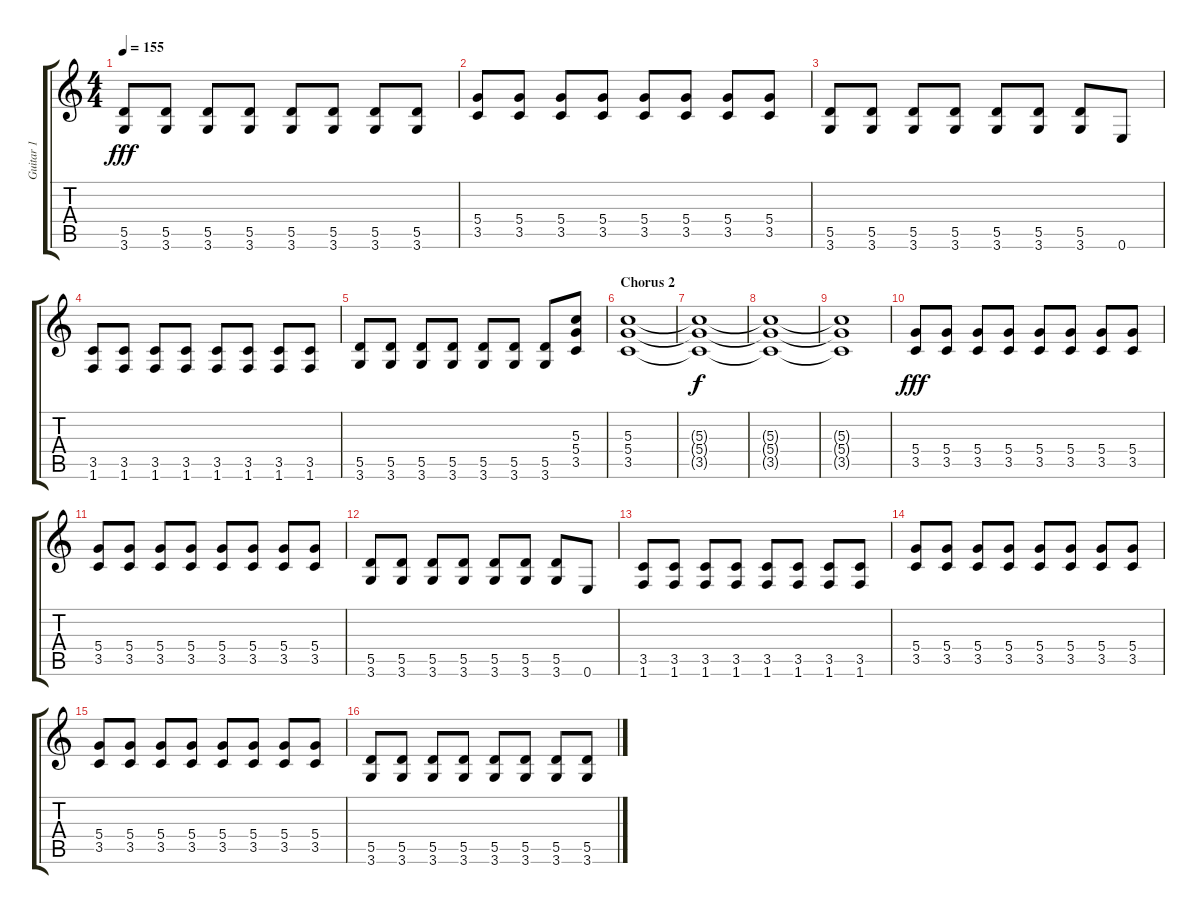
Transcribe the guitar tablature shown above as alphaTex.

\track ("Guitar 1" "Guitar 1") {instrument distortionguitar}
\staff {score tabs}
\tuning (E4 B3 G3 D3 A2 E2) {hide}
\ts (4 4)
\tempo 155
\clef g2
\ks c
(5.5 3.6).8{dy fff} (5.5 3.6).8 (5.5 3.6).8 (5.5 3.6).8 (5.5 3.6).8 (5.5 3.6).8 (5.5 3.6).8 (5.5 3.6).8 |
(5.4 3.5).8 (5.4 3.5).8 (5.4 3.5).8 (5.4 3.5).8 (5.4 3.5).8 (5.4 3.5).8 (5.4 3.5).8 (5.4 3.5).8 |
(5.5 3.6).8 (5.5 3.6).8 (5.5 3.6).8 (5.5 3.6).8 (5.5 3.6).8 (5.5 3.6).8 (5.5 3.6).8 0.6.8 |
(3.5 1.6).8 (3.5 1.6).8 (3.5 1.6).8 (3.5 1.6).8 (3.5 1.6).8 (3.5 1.6).8 (3.5 1.6).8 (3.5 1.6).8 |
(5.5 3.6).8 (5.5 3.6).8 (5.5 3.6).8 (5.5 3.6).8 (5.5 3.6).8 (5.5 3.6).8 (5.5 3.6).8 (5.3 5.4 3.5).8 |
\section ("" "Chorus 2")
(5.3 5.4 3.5).1 |
(5.3{t} 5.4{t} 3.5{t}).1{dy f volume 12} |
(5.3{t} 5.4{t} 3.5{t}).1 |
(5.3{t} 5.4{t} 3.5{t}).1 |
(5.4 3.5).8{dy fff volume 16} (5.4 3.5).8 (5.4 3.5).8 (5.4 3.5).8 (5.4 3.5).8 (5.4 3.5).8 (5.4 3.5).8 (5.4 3.5).8 |
(5.4 3.5).8 (5.4 3.5).8 (5.4 3.5).8 (5.4 3.5).8 (5.4 3.5).8 (5.4 3.5).8 (5.4 3.5).8 (5.4 3.5).8 |
(5.5 3.6).8 (5.5 3.6).8 (5.5 3.6).8 (5.5 3.6).8 (5.5 3.6).8 (5.5 3.6).8 (5.5 3.6).8 0.6.8 |
(3.5 1.6).8 (3.5 1.6).8 (3.5 1.6).8 (3.5 1.6).8 (3.5 1.6).8 (3.5 1.6).8 (3.5 1.6).8 (3.5 1.6).8 |
(5.4 3.5).8 (5.4 3.5).8 (5.4 3.5).8 (5.4 3.5).8 (5.4 3.5).8 (5.4 3.5).8 (5.4 3.5).8 (5.4 3.5).8 |
(5.4 3.5).8 (5.4 3.5).8 (5.4 3.5).8 (5.4 3.5).8 (5.4 3.5).8 (5.4 3.5).8 (5.4 3.5).8 (5.4 3.5).8 |
(5.5 3.6).8 (5.5 3.6).8 (5.5 3.6).8 (5.5 3.6).8 (5.5 3.6).8 (5.5 3.6).8 (5.5 3.6).8 (5.5 3.6).8
